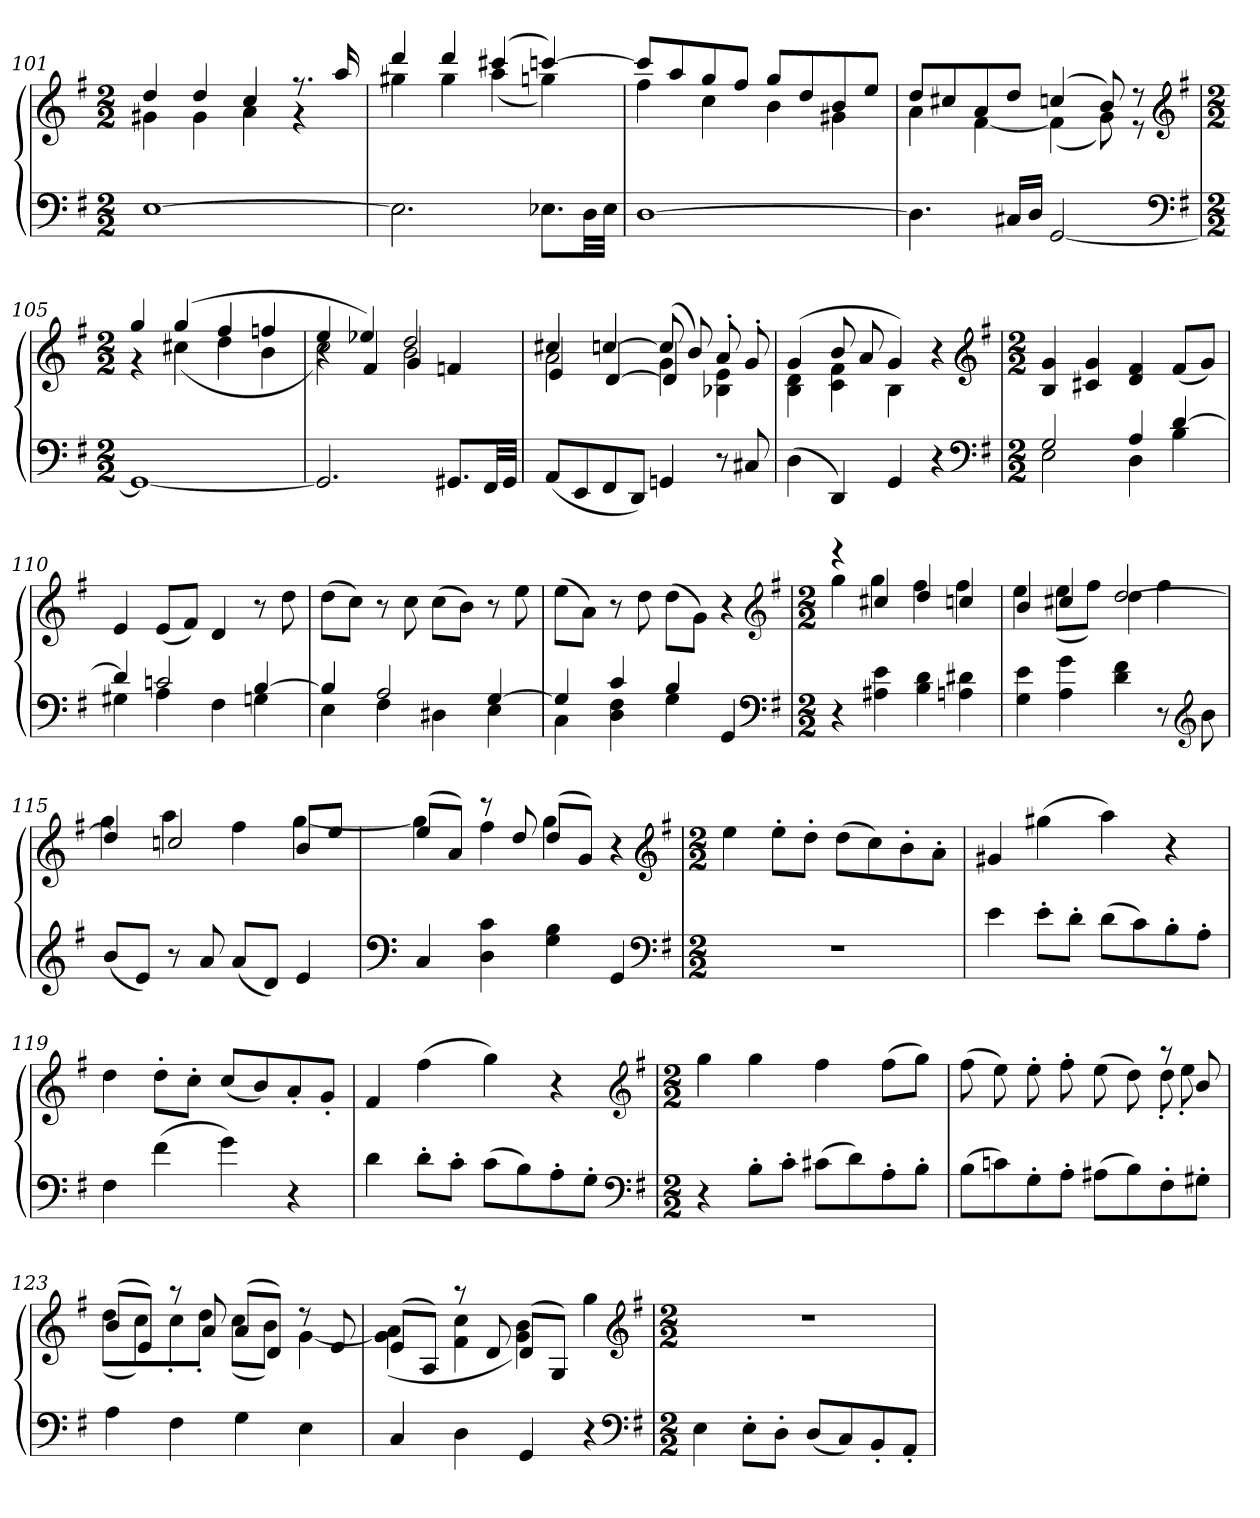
**kern	**kern
*part1	*part1
*staff2	*staff1
*clefF4	*clefG2
*k[f#]	*k[f#]
*G:	*G:
*M2/2	*M2/2
=101	=101
*	*^
[1E	4dd	4g#X
.	4dd	4g#
.	4cc	4a
.	8.r	4r
.	16aa	.
=102	=102	=102
2.E]	4ddd	4gg#X
.	4ddd	4gg#
.	(4ccc#X	(4aa
8.E-XL	[4cccn)	4ggn)
32DLL	.	.
32E-JJJ	.	.
=103	=103	=103
[1D	8cccL]	4ff#
.	8aa	.
.	8gg	4cc
.	8ff#J	.
.	8ggL	4b
.	8dd	.
.	8b	4g#X
.	8eeJ	.
=104	=104	=104
4.D]	8ddL	4a
.	8cc#X	.
.	8a	[4f#
16C#XLL	8ddJ	.
16DJJ	.	.
[2GG	(4ccn	(4f#]
.	8b)	8g)
.	8r	8r
*clefF4	*clefG2	*
*k[f#]	*k[f#]	*
*G:	*G:	*
=105	=105	=105
*M2/2	*M2/2	*
1GG_	4gg	4r
.	(4gg	(4cc#X
.	4ff#	4dd
.	4ffn	4b
=106	=106	=106
*	*	*^
2.GG]	4ee	2cc)	4r
.	4ee-X)	.	4f#
.	2dd	2b	4g
8.GG#XL	.	.	4fn
32FF#LL	.	.	.
32GG#JJJ	.	.	.
=107	=107	=107	=107
(8AAL	4cc#X	2a	4e
8EE	.	.	.
8FF#	[4ccn	.	[4d
8DDJ)	.	.	.
4GGn	(8cc]	4g	4d]
.	8b)	.	.
8r	8a'	4B-X 4e	4ryy
8C#X	8g'	.	.
*	*	*v	*v
=108	=108	=108
(4D	(4g	4B 4d
4DD)	8b	4c 4f#
.	8a	.
4GG	4g)	4B
4r	4r	4ryy
*	*v	*v
*clefF4	*clefG2
*k[f#]	*k[f#]
*G:	*G:
=109	=109
*M2/2	*M2/2
*^	*
2G	2E	4B 4g
.	.	4c#X 4g
4A	4D	4d 4f#
[4d	4B	(8f#L
.	.	8gJ)
=110	=110	=110
4d]	4G#X	4e
2cn	4A	(8eL
.	.	8f#J)
.	4F#	4d
[4B	4Gn	8r
.	.	8dd
=111	=111	=111
4B]	4E	(8ddL
.	.	8ccJ)
2A	4F#	8r
.	.	8cc
.	4D#X	(8ccL
.	.	8bJ)
[4G	4E	8r
.	.	8ee
=112	=112	=112
4G]	4C	(8eeL
.	.	8aJ)
4c	4D 4F#	8r
.	.	8dd
4B	4G	(8ddL
.	.	8gJ)
4GG	4ryy	4r
*v	*v	*
*clefF4	*clefG2
*k[f#]	*k[f#]
*G:	*G:
=113	=113
*M2/2	*M2/2
*	*^
4r	4r	4gg
4A#X 4e	4cc#X	4gg
4B 4d	4dd	4ff#
4An 4d#X	4ccn	4ff#
=114	=114	=114
4G 4e	4b	4ee
4A 4g	4cc#X	(8eeL
.	.	8ff#J)
4d 4f#	[2dd	4dd
8r	.	4ff#
*clefG2	*	*
8b	.	.
=115	=115	=115
(8bL	4dd]	4gg
8eJ)	.	.
8r	2ccn	4aa
8a	.	.
(8aL	.	4ff#
8dJ)	.	.
4e	8bL	[4gg
.	8eeJ	.
=116	=116	=116
*clefF4	*	*
4C	(8eeL	4gg]
.	8aJ)	.
4D 4c	8r	4ff#
.	8dd	.
4G 4B	(8ddL	4gg
.	8gJ)	.
4GG	4r	4ryy
*	*v	*v
*clefF4	*clefG2
*k[f#]	*k[f#]
*G:	*G:
=117	=117
*M2/2	*M2/2
1r	4ee
.	8ee'L
.	8dd'J
.	(8ddL
.	8cc)
.	8b'
.	8a'J
=118	=118
4e	4g#X
8e'L	(4gg#X
8d'J	.
(8dL	4aa)
8c)	.
8B'	4r
8A'J	.
=119	=119
4F#	4dd
(4f#	8dd'L
.	8cc'J
4g)	(8ccL
.	8b)
4r	8a'
.	8g'J
=120	=120
4d	4f#
8d'L	(4ff#
8c'J	.
(8cL	4gg)
8B)	.
8A'	4r
8G'J	.
*clefF4	*clefG2
*k[f#]	*k[f#]
*G:	*G:
=121	=121
*M2/2	*M2/2
4r	4gg
8B'L	4gg
8c'J	.
(8c#XL	4ff#
8d)	.
8A'	(8ff#L
8B'J	8ggJ)
=122	=122
*	*^
(8BL	(8ff#	2.ryy
8cn)	8ee)	.
8G'	8ee'	.
8A'J	8ff#'	.
(8A#XL	(8ee	.
8B)	8dd)	.
8F#'	8r	8dd'
8G#X'J	8b	8ee'
=123	=123	=123
4A	(8bL	(8ddL
.	8eJ)	8cc)
4F#	8r	8cc'
.	8a	8dd'J
4G	(8aL	(8ccL
.	8dJ)	8bJ)
4E	8r	[4g
.	8e	.
=124	=124	=124
4C	(8eL	(4g] 4a
.	8AJ)	.
4D	8r	4f# 4cc
.	8d	.
4GG	(8dL	4g 4b)
.	8GJ)	.
4r	4gg	4ryy
*	*v	*v
*clefF4	*clefG2
*k[f#]	*k[f#]
*G:	*G:
=125	=125
*M2/2	*M2/2
4E	1r
8E'L	.
8D'J	.
(8DL	.
8C)	.
8BB'	.
8AA'J	.
=	=
*-	*-
